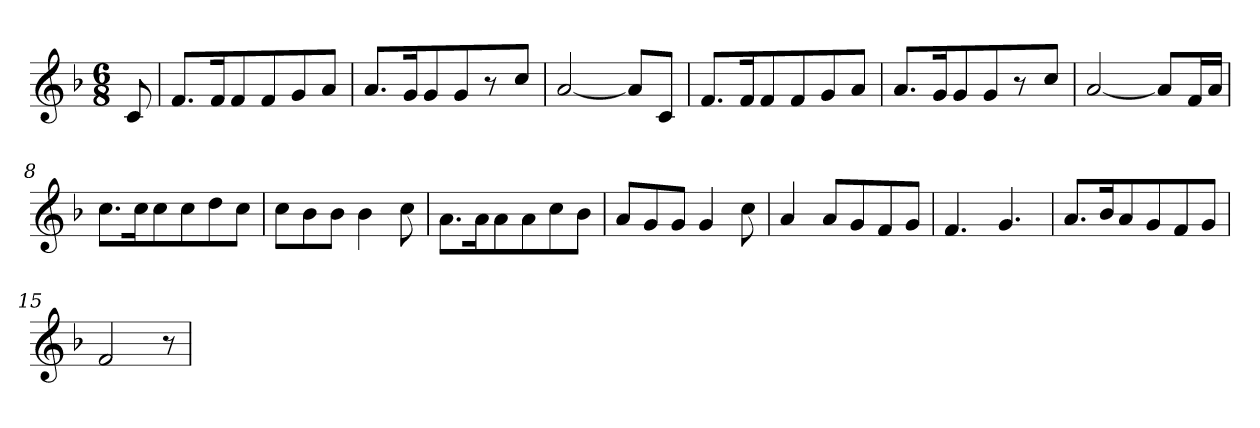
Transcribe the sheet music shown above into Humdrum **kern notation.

**kern
*part1
*staff1
*clefG2
*k[b-]
*F:
*M6/8
=1
8c/
=2
8.f/L
16f/K
8f/
8f/
8g/
8a/J
=3
8.a/L
16g/K
8g/
8g/
8r
8cc/J
=4
[2a/
8a/L]
8c/J
=5
8.f/L
16f/K
8f/
8f/
8g/
8a/J
=6
8.a/L
16g/K
8g/
8g/
8r
8cc/J
=7
[2a/
8a/L]
16f/L
16a/JJ
=8
8.cc\L
16cc\K
8cc\
8cc\
8dd\
8cc\J
!!LO:LB:g=z
=9
8cc\L
8b-\
8b-\J
4b-\
8cc\
=10
8.a\L
16a\K
8a\
8a\
8cc\
8b-\J
=11
8a/L
8g/
8g/J
4g/
8cc\
=12
4a/
8a/L
8g/
8f/
8g/J
=13
4.f/
4.g/
=14
8.a/L
16b-/K
8a/
8g/
8f/
8g/J
=15
2f/
8r
=
*-
